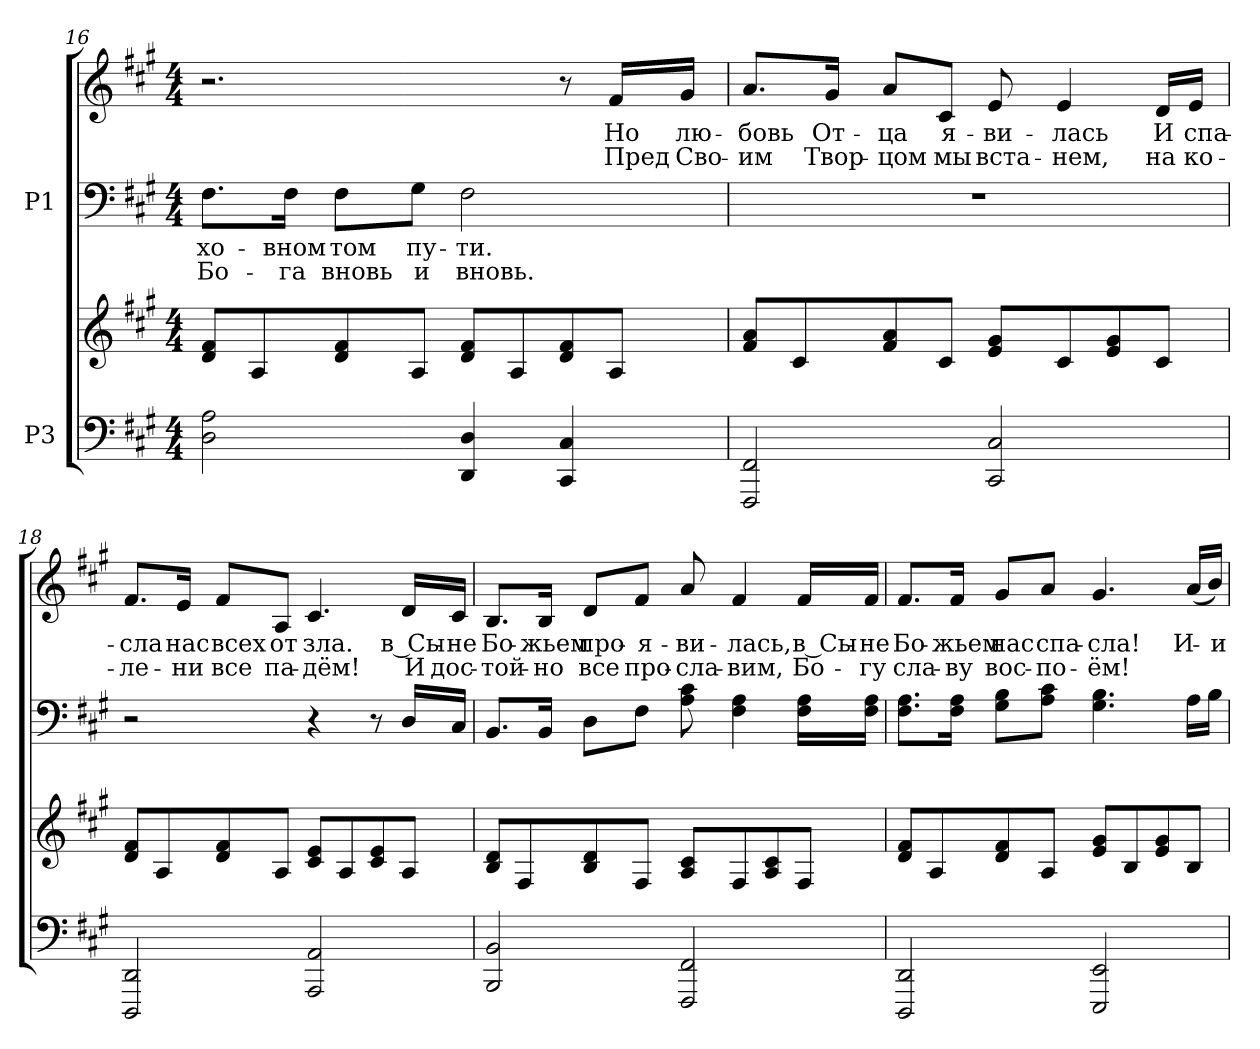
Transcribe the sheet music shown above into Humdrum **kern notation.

**kern	**kern	**kern	**text	**text	**kern	**text	**text
*part2	*part2	*part1	*part1	*part1	*part1	*part1	*part1
*staff4	*staff3	*staff2	*staff2	*staff2	*staff1	*staff1	*staff1
*I"P3	*	*I"P1	*	*	*	*	*
*clefF4	*clefG2	*clefF4	*	*	*clefG2	*	*
*k[f#c#g#]	*k[f#c#g#]	*k[f#c#g#]	*	*	*k[f#c#g#]	*	*
*A:	*A:	*A:	*	*	*A:	*	*
*M4/4	*M4/4	*M4/4	*	*	*M4/4	*	*
=16	=16	=16	=16	=16	=16	=16	=16
!	!	!	!LO:LY:a:color=#000000	!LO:LY:a:color=#000000	!	!	!
2Di\ 2Ai	8di/ 8f#iL	8.F#i\L	-хо-	Бо-	2.r	.	.
.	8Ai/	.	.	.	.	.	.
!	!	!	!LO:LY:a:color=#000000	!LO:LY:a:color=#000000	!	!	!
.	.	16F#i\Jk	-вном	-га	.	.	.
!	!	!	!LO:LY:a:color=#000000	!LO:LY:a:color=#000000	!	!	!
.	8di/ 8f#i	8F#i\L	том	вновь	.	.	.
!	!	!	!LO:LY:a:color=#000000	!LO:LY:a:color=#000000	!	!	!
.	8Ai/J	8G#i\J	пу-	и	.	.	.
!	!	!	!LO:LY:a:color=#000000	!LO:LY:a:color=#000000	!	!	!
4DDi/ 4Di	8di/ 8f#iL	2F#i\	-ти.	вновь.	.	.	.
.	8Ai/	.	.	.	.	.	.
4CC#i/ 4C#i	8di/ 8f#i	.	.	.	8r	.	.
!	!	!	!	!	!	!LO:LY:b:color=#000000	!LO:LY:b:color=#000000
.	8Ai/J	.	.	.	16f#i/LL	Но	Пред
!	!	!	!	!	!	!LO:LY:b:color=#000000	!LO:LY:b:color=#000000
.	.	.	.	.	16g#i/JJ	лю-	Сво--
!!LO:LB:g=z
=17	=17	=17	=17	=17	=17	=17	=17
!	!	!	!	!	!	!LO:LY:b:color=#000000	!LO:LY:b:color=#000000
2FFF#i/ 2FF#i	8f#i/ 8aiL	1r	.	.	8.ai/L	-бовь	-им
.	8c#i/	.	.	.	.	.	.
!	!	!	!	!	!	!LO:LY:b:color=#000000	!LO:LY:b:color=#000000
.	.	.	.	.	16g#i/Jk	От-	Твор-
!	!	!	!	!	!	!LO:LY:b:color=#000000	!LO:LY:b:color=#000000
.	8f#i/ 8ai	.	.	.	8ai/L	-ца	-цом
!	!	!	!	!	!	!LO:LY:b:color=#000000	!LO:LY:b:color=#000000
.	8c#i/J	.	.	.	8c#i/J	я-	мы
!	!	!	!	!	!	!LO:LY:b:color=#000000	!LO:LY:b:color=#000000
2CC#i/ 2C#i	8ei/ 8g#iL	.	.	.	8ei/	-ви-	вста-
!	!	!	!	!	!	!LO:LY:b:color=#000000	!LO:LY:b:color=#000000
.	8c#i/	.	.	.	4ei/	-лась	-нем,
.	8ei/ 8g#i	.	.	.	.	.	.
!	!	!	!	!	!	!LO:LY:b:color=#000000	!LO:LY:b:color=#000000
.	8c#i/J	.	.	.	16di/LL	И	на
!	!	!	!	!	!	!LO:LY:b:color=#000000	!LO:LY:b:color=#000000
.	.	.	.	.	16ei/JJ	спа-	ко-
=18	=18	=18	=18	=18	=18	=18	=18
!	!	!	!	!	!	!LO:LY:b:color=#000000	!LO:LY:b:color=#000000
2DDDi/ 2DDi	8di/ 8f#iL	2r	.	.	8.f#i/L	-сла	-ле-
.	8Ai/	.	.	.	.	.	.
!	!	!	!	!	!	!LO:LY:b:color=#000000	!LO:LY:b:color=#000000
.	.	.	.	.	16ei/Jk	нас	-ни
!	!	!	!	!	!	!LO:LY:b:color=#000000	!LO:LY:b:color=#000000
.	8di/ 8f#i	.	.	.	8f#i/L	всех	все
!	!	!	!	!	!	!LO:LY:b:color=#000000	!LO:LY:b:color=#000000
.	8Ai/J	.	.	.	8Ai/J	от	па-
!	!	!	!	!	!	!LO:LY:b:color=#000000	!LO:LY:b:color=#000000
2AAAi/ 2AAi	8c#i/ 8eiL	4r	.	.	4.c#i/	зла.	-дём!
.	8Ai/	.	.	.	.	.	.
.	8c#i/ 8ei	8r	.	.	.	.	.
!	!	!	!	!	!	!LO:LY:b:color=#000000	!LO:LY:b:color=#000000
.	8Ai/J	16Di/LL	.	.	16di/LL	в Сы-	И
!	!	!	!	!	!	!LO:LY:b:color=#000000	!LO:LY:b:color=#000000
.	.	16C#i/JJ	.	.	16c#i/JJ	-не	дос-
!!LO:LB:g=z
=19	=19	=19	=19	=19	=19	=19	=19
!	!	!	!	!	!	!LO:LY:b:color=#000000	!LO:LY:b:color=#000000
2BBBi/ 2BBi	8Bi/ 8diL	8.BBi/L	.	.	8.Bi/L	Бо-	-той-
.	8F#i/	.	.	.	.	.	.
!	!	!	!	!	!	!LO:LY:b:color=#000000	!LO:LY:b:color=#000000
.	.	16BBi/Jk	.	.	16Bi/Jk	-жьем	-но
!	!	!	!	!	!	!LO:LY:b:color=#000000	!LO:LY:b:color=#000000
.	8Bi/ 8di	8Di\L	.	.	8di/L	про-	все
!	!	!	!	!	!	!LO:LY:b:color=#000000	!LO:LY:b:color=#000000
.	8F#i/J	8F#i\J	.	.	8f#i/J	-я-	про-
!	!	!	!	!	!	!LO:LY:b:color=#000000	!LO:LY:b:color=#000000
2FFF#i/ 2FF#i	8Ai/ 8c#iL	8Ai\ 8c#i	.	.	8ai/	-ви-	-сла-
!	!	!	!	!	!	!LO:LY:b:color=#000000	!LO:LY:b:color=#000000
.	8F#i/	4F#i\ 4Ai	.	.	4f#i/	-лась,	-вим,
.	8Ai/ 8c#i	.	.	.	.	.	.
!	!	!	!	!	!	!LO:LY:b:color=#000000	!LO:LY:b:color=#000000
.	8F#i/J	16F#i\ 16AiLL	.	.	16f#i/LL	в Сы-	Бо-
!	!	!	!	!	!	!LO:LY:b:color=#000000	!LO:LY:b:color=#000000
.	.	16F#i\ 16AiJJ	.	.	16f#i/JJ	-не	-гу
=20	=20	=20	=20	=20	=20	=20	=20
!	!	!	!	!	!	!LO:LY:b:color=#000000	!LO:LY:b:color=#000000
2DDDi/ 2DDi	8di/ 8f#iL	8.F#i\ 8.AiL	.	.	8.f#i/L	Бо-	сла-
.	8Ai/	.	.	.	.	.	.
!	!	!	!	!	!	!LO:LY:b:color=#000000	!LO:LY:b:color=#000000
.	.	16F#i\ 16AiJk	.	.	16f#i/Jk	-жьем	-ву
!	!	!	!	!	!	!LO:LY:b:color=#000000	!LO:LY:b:color=#000000
.	8di/ 8f#i	8G#i\ 8BiL	.	.	8g#i/L	нас	вос-
!	!	!	!	!	!	!LO:LY:b:color=#000000	!LO:LY:b:color=#000000
.	8Ai/J	8Ai\ 8c#iJ	.	.	8ai/J	спа-	-по-
!	!	!	!	!	!	!LO:LY:b:color=#000000	!LO:LY:b:color=#000000
2EEEi/ 2EEi	8ei/ 8g#iL	4.G#i\ 4.Bi	.	.	4.g#i/	-сла!	-ём!
.	8Bi/	.	.	.	.	.	.
.	8ei/ 8g#i	.	.	.	.	.	.
!	!	!	!	!	!	!LO:LY:b:color=#000000	!
.	8Bi/J	16Ai\LL	.	.	(16ai/LL	И-	.
!	!	!	!	!	!	!LO:LY:b:color=#000000	!
.	.	16Bi\JJ	.	.	16bi/JJ)	-и-	.
=	=	=	=	=	=	=	=
*-	*-	*-	*-	*-	*-	*-	*-
